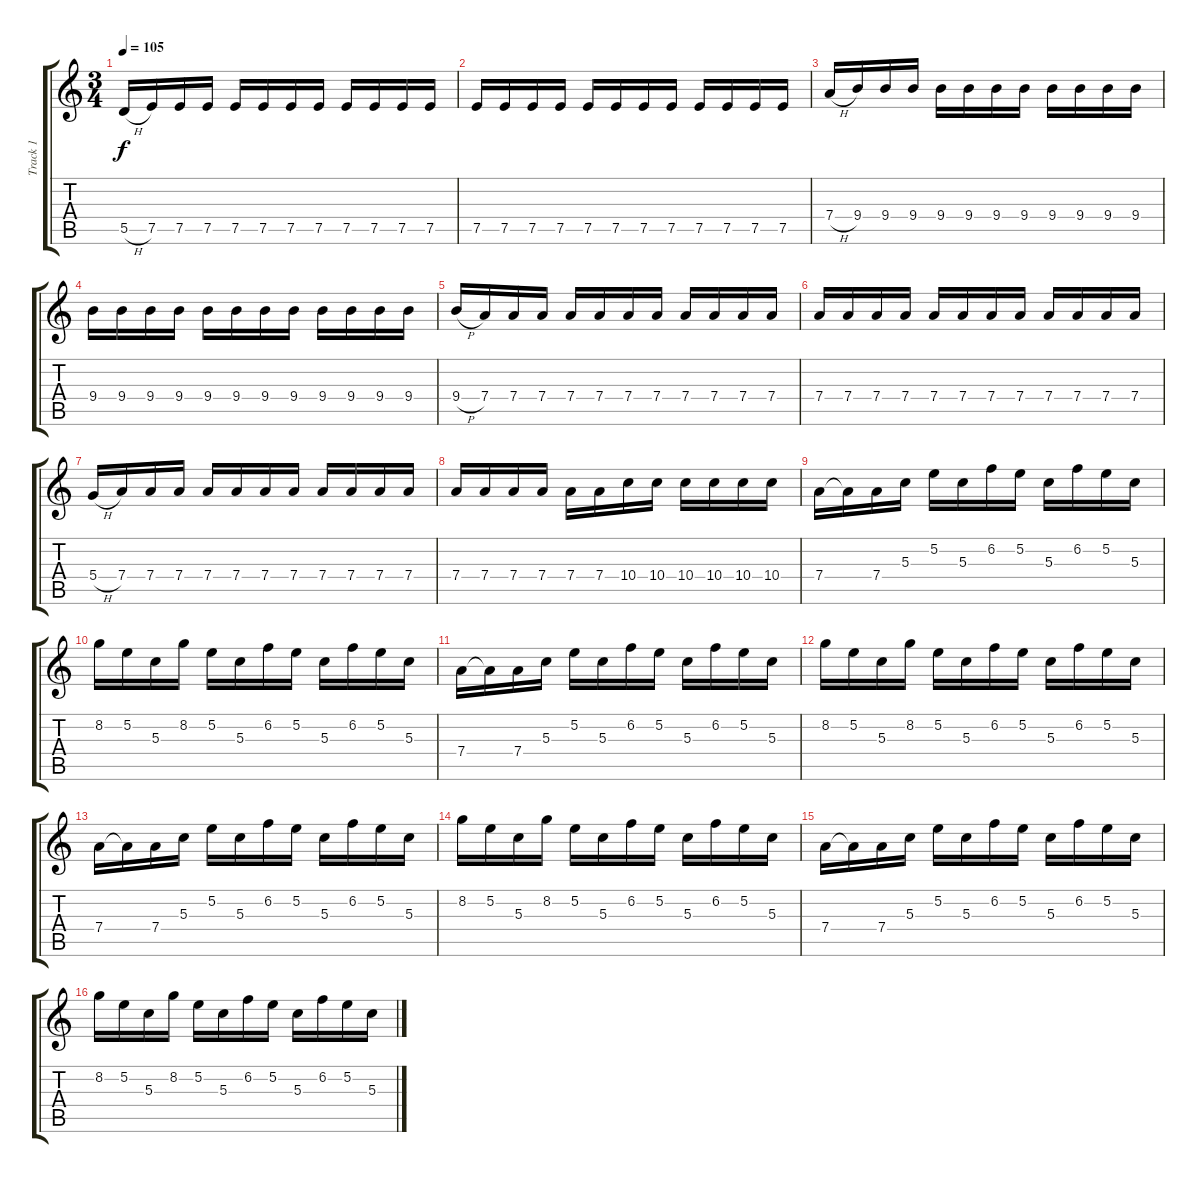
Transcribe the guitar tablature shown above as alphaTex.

\track ("Track 1" "Track 1") {instrument distortionguitar}
\staff {score tabs}
\tuning (E4 B3 G3 D3 A2 E2) {hide}
\ts (3 4)
\tempo 105
\clef g2
\ks c
5.5{h}.16{dy f} 7.5.16 7.5.16 7.5.16 7.5.16 7.5.16 7.5.16 7.5.16 7.5.16 7.5.16 7.5.16 7.5.16 |
7.5.16 7.5.16 7.5.16 7.5.16 7.5.16 7.5.16 7.5.16 7.5.16 7.5.16 7.5.16 7.5.16 7.5.16 |
7.4{h}.16 9.4.16 9.4.16 9.4.16 9.4.16 9.4.16 9.4.16 9.4.16 9.4.16 9.4.16 9.4.16 9.4.16 |
9.4.16 9.4.16 9.4.16 9.4.16 9.4.16 9.4.16 9.4.16 9.4.16 9.4.16 9.4.16 9.4.16 9.4.16 |
9.4{h}.16 7.4.16 7.4.16 7.4.16 7.4.16 7.4.16 7.4.16 7.4.16 7.4.16 7.4.16 7.4.16 7.4.16 |
7.4.16 7.4.16 7.4.16 7.4.16 7.4.16 7.4.16 7.4.16 7.4.16 7.4.16 7.4.16 7.4.16 7.4.16 |
5.4{h}.16 7.4.16 7.4.16 7.4.16 7.4.16 7.4.16 7.4.16 7.4.16 7.4.16 7.4.16 7.4.16 7.4.16 |
7.4.16 7.4.16 7.4.16 7.4.16 7.4.16 7.4.16 10.4.16 10.4.16 10.4.16 10.4.16 10.4.16 10.4.16 |
7.4.16 7.4{t}.16 7.4.16 5.3.16 5.2.16 5.3.16 6.2.16 5.2.16 5.3.16 6.2.16 5.2.16 5.3.16 |
8.2.16 5.2.16 5.3.16 8.2.16 5.2.16 5.3.16 6.2.16 5.2.16 5.3.16 6.2.16 5.2.16 5.3.16 |
7.4.16 7.4{t}.16 7.4.16 5.3.16 5.2.16 5.3.16 6.2.16 5.2.16 5.3.16 6.2.16 5.2.16 5.3.16 |
8.2.16 5.2.16 5.3.16 8.2.16 5.2.16 5.3.16 6.2.16 5.2.16 5.3.16 6.2.16 5.2.16 5.3.16 |
7.4.16 7.4{t}.16 7.4.16 5.3.16 5.2.16 5.3.16 6.2.16 5.2.16 5.3.16 6.2.16 5.2.16 5.3.16 |
8.2.16 5.2.16 5.3.16 8.2.16 5.2.16 5.3.16 6.2.16 5.2.16 5.3.16 6.2.16 5.2.16 5.3.16 |
7.4.16 7.4{t}.16 7.4.16 5.3.16 5.2.16 5.3.16 6.2.16 5.2.16 5.3.16 6.2.16 5.2.16 5.3.16 |
8.2.16 5.2.16 5.3.16 8.2.16 5.2.16 5.3.16 6.2.16 5.2.16 5.3.16 6.2.16 5.2.16 5.3.16
